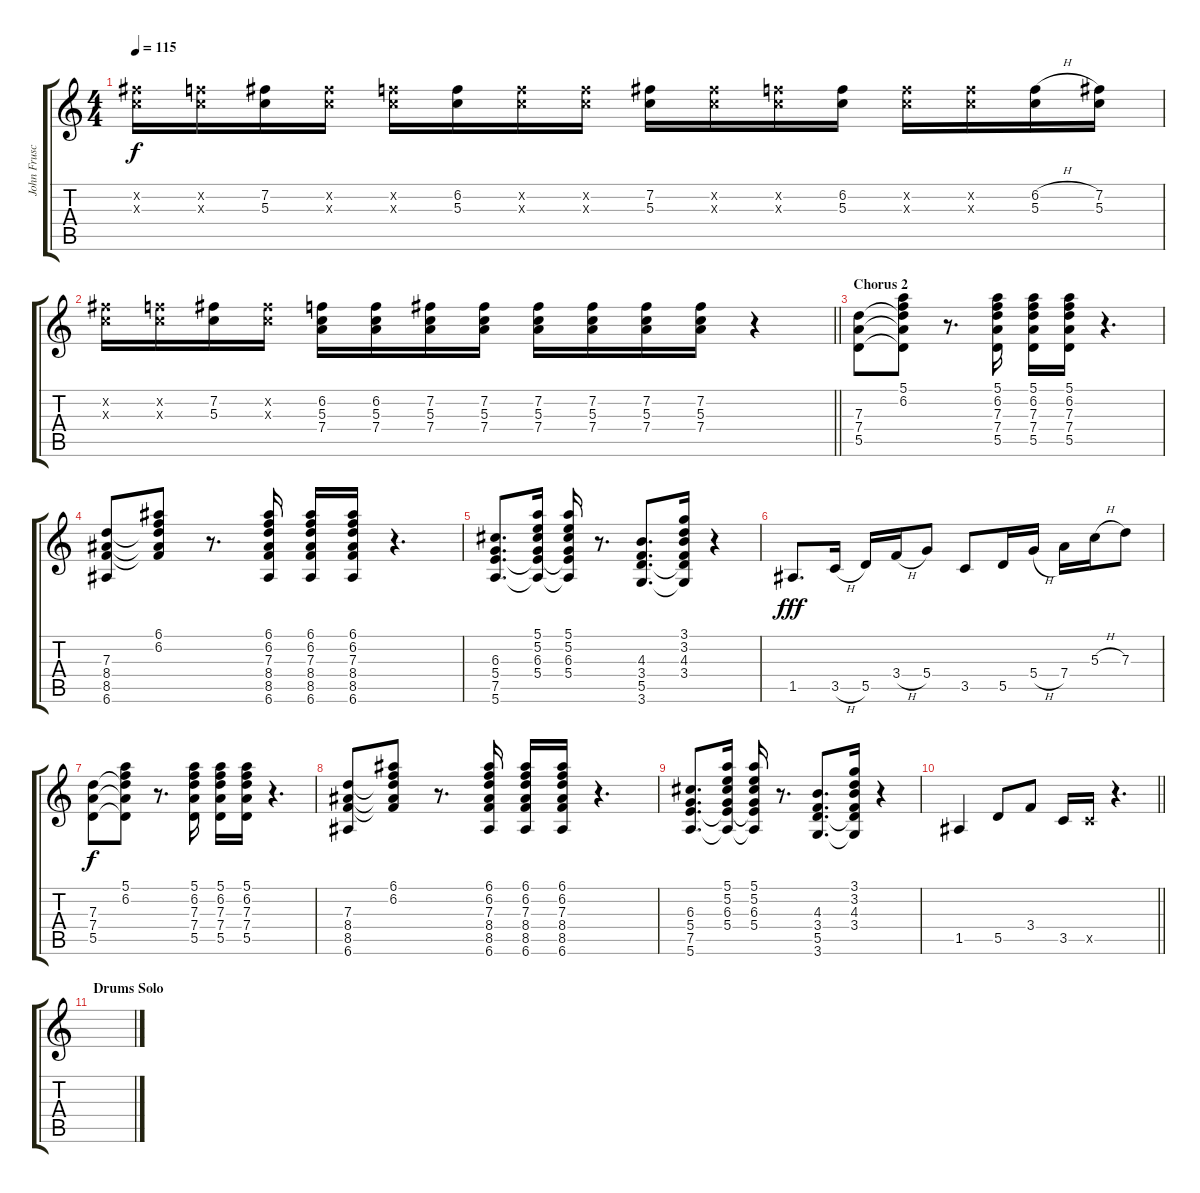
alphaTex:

\track ("John Frusciante - Guitar" "John Frusc") {instrument distortionguitar}
\staff {score tabs}
\tuning (E4 B3 G3 D3 A2 E2) {hide}
\ts (4 4)
\tempo 115
\clef g2
\ks c
(7.2{x} 5.3{x}).16{dy f} (6.2{x} 5.3{x}).16 (7.2 5.3).16 (7.2{x} 5.3{x}).16 (6.2{x} 5.3{x}).16 (6.2 5.3).16 (6.2{x} 5.3{x}).16 (6.2{x} 5.3{x}).16 (7.2 5.3).16 (7.2{x} 5.3{x}).16 (6.2{x} 5.3{x}).16 (6.2 5.3).16 (6.2{x} 5.3{x}).16 (6.2{x} 5.3{x}).16 (6.2{h} 5.3).16 (7.2 5.3).16 |
\barLineRight lightlight
(7.2{x} 5.3{x}).16 (6.2{x} 5.3{x}).16 (7.2 5.3).16 (7.2{x} 5.3{x}).16 (6.2 5.3 7.4).16 (6.2 5.3 7.4).16 (7.2 5.3 7.4).16 (7.2 5.3 7.4).16 (7.2 5.3 7.4).16 (7.2 5.3 7.4).16 (7.2 5.3 7.4).16 (7.2 5.3 7.4).16 r.4 |
\section ("" "Chorus 2")
(7.3 7.4 5.5).8 (5.1 6.2 7.3{t} 7.4{t} 5.5{t}).8 r.8{d} (5.1 6.2 7.3 7.4 5.5).16 (5.1 6.2 7.3 7.4 5.5).16 (5.1 6.2 7.3 7.4 5.5).16 r.4{d} |
(7.3 8.4 8.5 6.6).8 (6.1 6.2 7.3{t} 8.4{t} 8.5{t}).8 r.8{d} (6.1 6.2 7.3 8.4 8.5 6.6).16 (6.1 6.2 7.3 8.4 8.5 6.6).16 (6.1 6.2 7.3 8.4 8.5 6.6).16 r.4{d} |
(6.3 5.4 7.5 5.6).8{d} (5.1 5.2 6.3 5.4 7.5{t} 5.6{t}).16 (5.1 5.2 6.3 5.4 7.5{t} 5.6{t}).16 r.8{d} (4.3 3.4 5.5 3.6).8{d} (3.1 3.2 4.3 3.4 5.5{t} 3.6{t}).16 r.4 |
1.5.8{d dy fff} 3.5{h}.16 5.5.16 3.4{h}.16 5.4.8 3.5.8 5.5.16 5.4{h}.16 7.4.16 5.3{h}.16 7.3.8 |
(7.3 7.4 5.5).8{dy f} (5.1 6.2 7.3{t} 7.4{t} 5.5{t}).8 r.8{d} (5.1 6.2 7.3 7.4 5.5).16 (5.1 6.2 7.3 7.4 5.5).16 (5.1 6.2 7.3 7.4 5.5).16 r.4{d} |
(7.3 8.4 8.5 6.6).8 (6.1 6.2 7.3{t} 8.4{t} 8.5{t}).8 r.8{d} (6.1 6.2 7.3 8.4 8.5 6.6).16 (6.1 6.2 7.3 8.4 8.5 6.6).16 (6.1 6.2 7.3 8.4 8.5 6.6).16 r.4{d} |
(6.3 5.4 7.5 5.6).8{d} (5.1 5.2 6.3 5.4 7.5{t} 5.6{t}).16 (5.1 5.2 6.3 5.4 7.5{t} 5.6{t}).16 r.8{d} (4.3 3.4 5.5 3.6).8{d} (3.1 3.2 4.3 3.4 5.5{t} 3.6{t}).16 r.4 |
\barLineRight lightlight
1.5.4 5.5.8 3.4.8 3.5.16 3.5{x}.16 r.4{d} |
\section ("" "Drums Solo")
